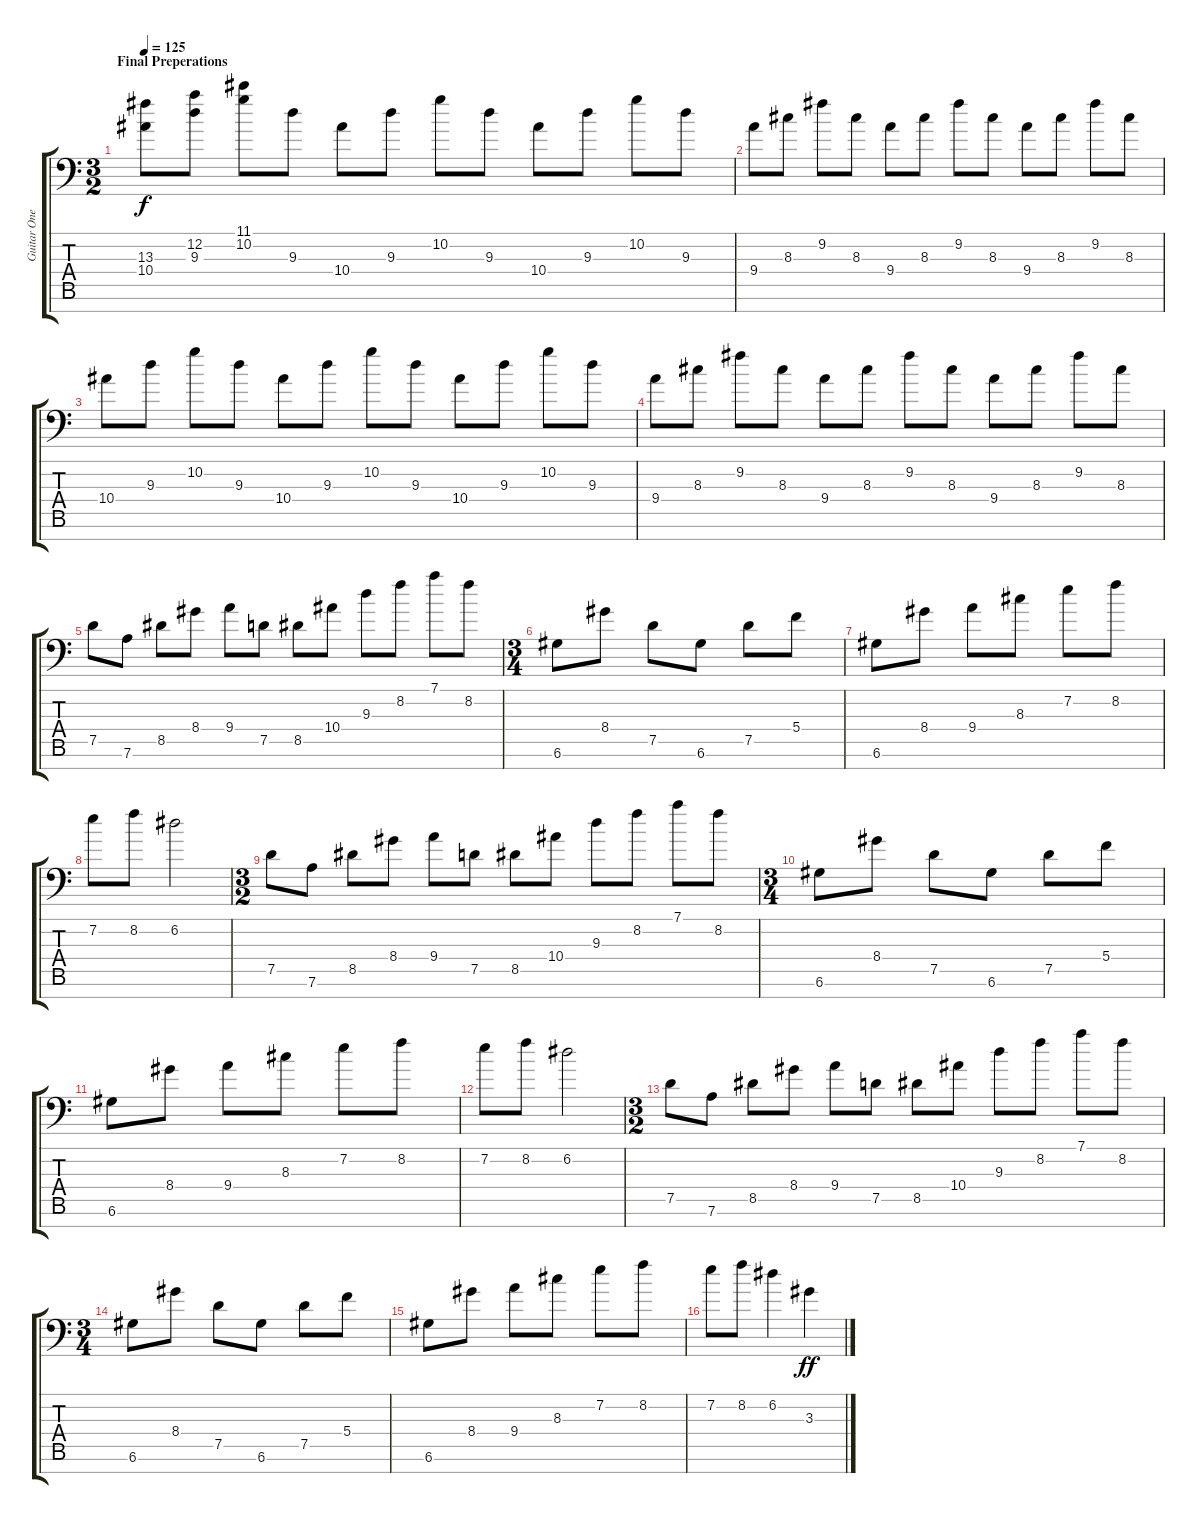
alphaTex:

\track ("Guitar One" "Guitar One") {instrument overdrivenguitar}
\staff {score tabs}
\tuning (D4 A3 F3 C3 G2 D2 A1) {hide}
\ts (3 2)
\section ("" "Final Preperations")
\tempo 125
\clef f4
\ks c
(13.3{t} 10.4).8{dy f} (12.2{t} 9.3).8 (11.1{t} 10.2).8 9.3.8 10.4.8 9.3.8 10.2.8 9.3.8 10.4.8 9.3.8 10.2.8 9.3.8 |
9.4.8 8.3.8 9.2.8 8.3.8 9.4.8 8.3.8 9.2.8 8.3.8 9.4.8 8.3.8 9.2.8 8.3.8 |
10.4.8 9.3.8 10.2.8 9.3.8 10.4.8 9.3.8 10.2.8 9.3.8 10.4.8 9.3.8 10.2.8 9.3.8 |
9.4.8 8.3.8 9.2.8 8.3.8 9.4.8 8.3.8 9.2.8 8.3.8 9.4.8 8.3.8 9.2.8 8.3.8 |
7.5.8 7.6.8 8.5.8 8.4.8 9.4.8 7.5.8 8.5.8 10.4.8 9.3.8 8.2.8 7.1.8 8.2.8 |
\ts (3 4)
6.6.8 8.4.8 7.5.8 6.6.8 7.5.8 5.4.8 |
6.6.8 8.4.8 9.4.8 8.3.8 7.2.8 8.2.8 |
7.2.8 8.2.8 6.2.2 |
\ts (3 2)
7.5.8 7.6.8 8.5.8 8.4.8 9.4.8 7.5.8 8.5.8 10.4.8 9.3.8 8.2.8 7.1.8 8.2.8 |
\ts (3 4)
6.6.8 8.4.8 7.5.8 6.6.8 7.5.8 5.4.8 |
6.6.8 8.4.8 9.4.8 8.3.8 7.2.8 8.2.8 |
7.2.8 8.2.8 6.2.2 |
\ts (3 2)
7.5.8 7.6.8 8.5.8 8.4.8 9.4.8 7.5.8 8.5.8 10.4.8 9.3.8 8.2.8 7.1.8 8.2.8 |
\ts (3 4)
6.6.8 8.4.8 7.5.8 6.6.8 7.5.8 5.4.8 |
6.6.8 8.4.8 9.4.8 8.3.8 7.2.8 8.2.8 |
\section ("" "")
7.2.8 8.2.8 6.2.4 3.3.4{dy ff}
